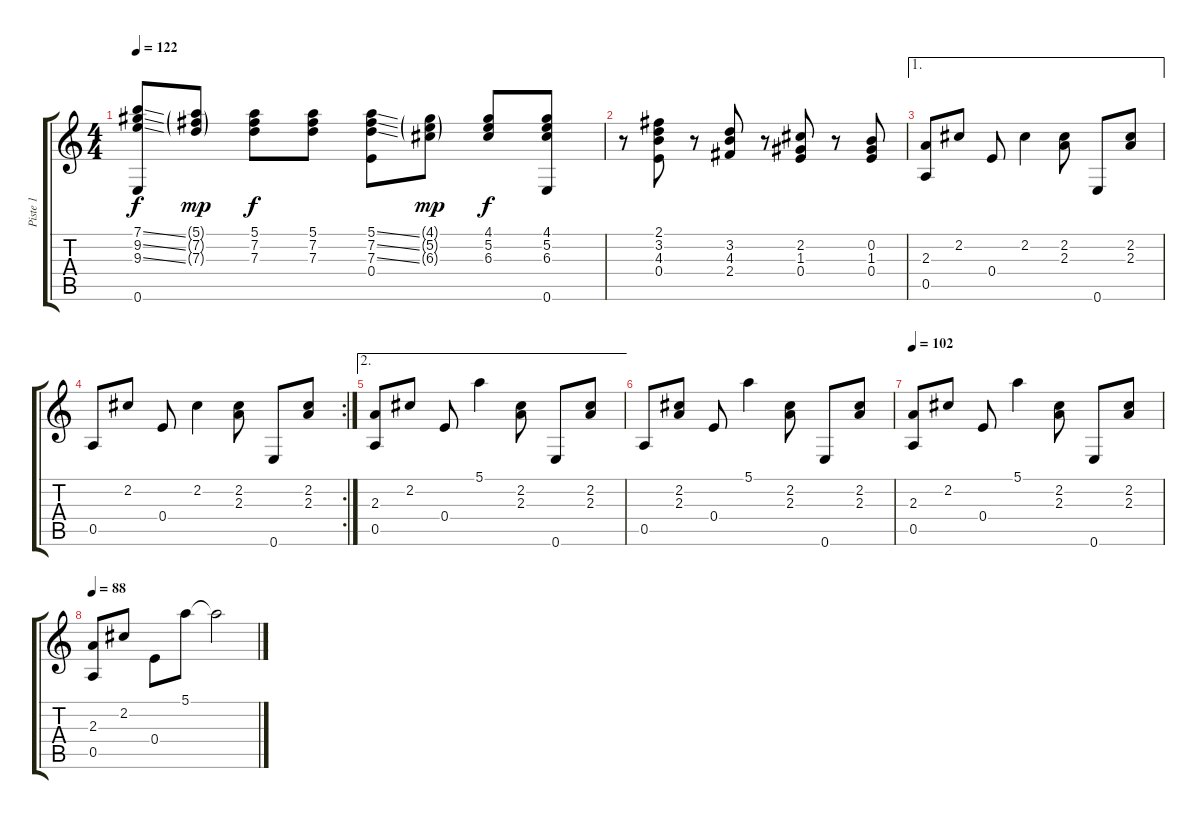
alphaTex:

\track ("Piste 1" "Piste 1") {instrument acousticguitarsteel}
\staff {score tabs}
\tuning (E4 B3 G3 E3 A2 E2) {hide}
\ts (4 4)
\tempo 122
\clef g2
\ks c
(7.1{ss} 9.2{ss} 9.3{ss} 0.6).8{dy f} (5.1{g} 7.2{g} 7.3{g}).8{dy mp} (5.1 7.2 7.3).8{dy f} (5.1 7.2 7.3).8 (5.1{ss} 7.2{ss} 7.3{ss} 0.4).8 (4.1{g} 5.2{g} 6.3{g}).8{dy mp} (4.1 5.2 6.3).8{dy f} (4.1 5.2 6.3 0.6).8 |
r.8 (2.1 3.2 4.3 0.4).8 r.8 (3.2 4.3 2.4).8 r.8 (2.2 1.3 0.4).8 r.8 (0.2 1.3 0.4).8 |
\ae 1
(2.3 0.5).8 2.2.8 0.4.8 2.2.4 (2.2 2.3).8 0.6.8 (2.2 2.3).8 |
\rc 2
0.5.8 2.2.8 0.4.8 2.2.4 (2.2 2.3).8 0.6.8 (2.2 2.3).8 |
\ae 2
(2.3 0.5).8 2.2.8 0.4.8 5.1.4 (2.2 2.3).8 0.6.8 (2.2 2.3).8 |
0.5.8 (2.2 2.3).8 0.4.8 5.1.4 (2.2 2.3).8 0.6.8 (2.2 2.3).8 |
\tempo 102
(2.3 0.5).8 2.2.8 0.4.8 5.1.4 (2.2 2.3).8 0.6.8 (2.2 2.3).8 |
\tempo 88
(2.3 0.5).8 2.2.8 0.4.8 5.1.8 5.1{t}.2
